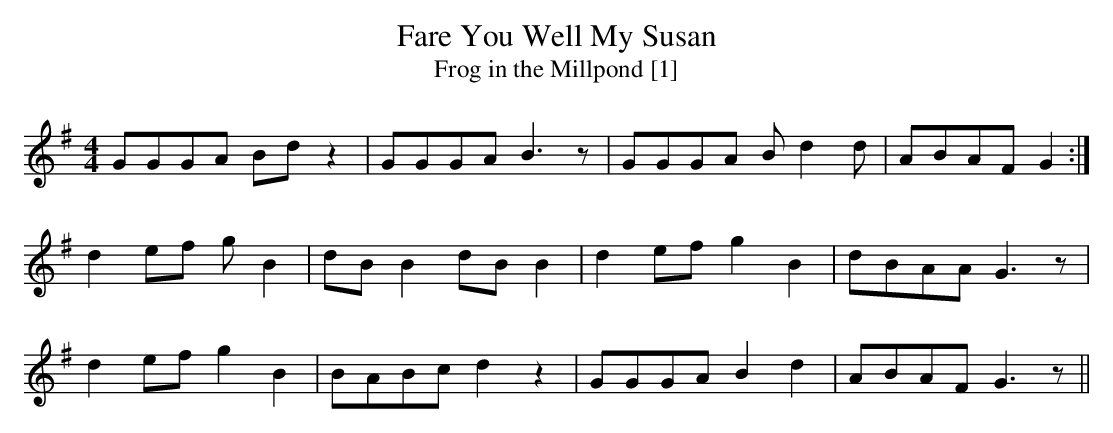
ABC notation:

X:1
T: Fare You Well My Susan
T:Frog in the Millpond [1]
M:4/4
L:1/8
K:G
GGGA Bdz2|GGGA B3z|GGGA Bd2d|ABAF G2:|
d2 ef gB2|dB B2 dB B2|d2 ef g2B2|dBAA G3z|
d2 ef g2B2|BABc d2z2|GGGA B2d2|ABAF G3z||
